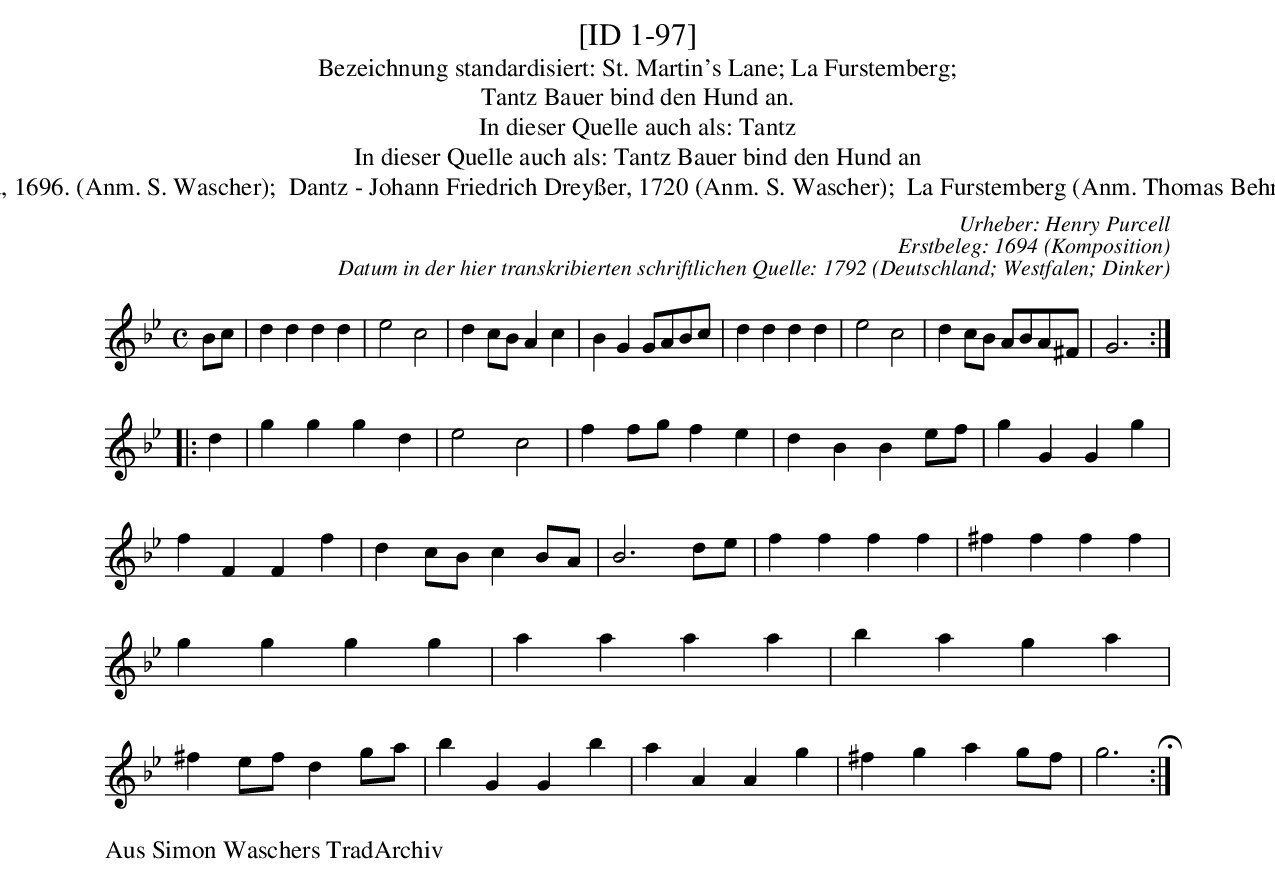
X:1
T:[ID 1-97]
T:Bezeichnung standardisiert: St. Martin's Lane; La Furstemberg;
T:Tantz Bauer bind den Hund an.
T:In dieser Quelle auch als: Tantz
T:In dieser Quelle auch als: Tantz Bauer bind den Hund an
T:In anderer Quelle: St.Martin's Lane - Playford, Dancing Master,9th Ed, 1696. (Anm. S. Wascher);  Dantz - Johann Friedrich Drey\sser, 1720 (Anm. S. Wascher);  La Furstemberg (Anm. Thomas Behr);  Blikke doos - Hs. Volksmelodie\"eën 1755-1773 (Anm. S. Wascher);
C:Urheber: Henry Purcell
C:Erstbeleg: 1694 (Komposition)
C:Datum in der hier transkribierten schriftlichen Quelle: 1792
O:Deutschland; Westfalen; Dinker
L:1/8
M:C
K:Gm
Bc |\ %auftakt
d2d2d2d2 | e4c4 | d2cBA2c2 | B2G2GABc | d2d2d2d2 | e4c4 | d2cB ABA^F | G6 ::
d2 |\ %auftakt
g2g2g2d2 | e4c4 | f2fgf2e2 | d2B2B2ef | g2G2G2g2 | f2F2F2f2 | d2cBc2BA | B6de | f2f2f2f2 | ^f2f2f2f2 | g2g2g2g2 | a2a2a2a2 | b2a2g2a2 | ^f2efd2ga | b2G2G2b2 | a2A2A2g2 | ^f2g2a2gf | g6 H:|
